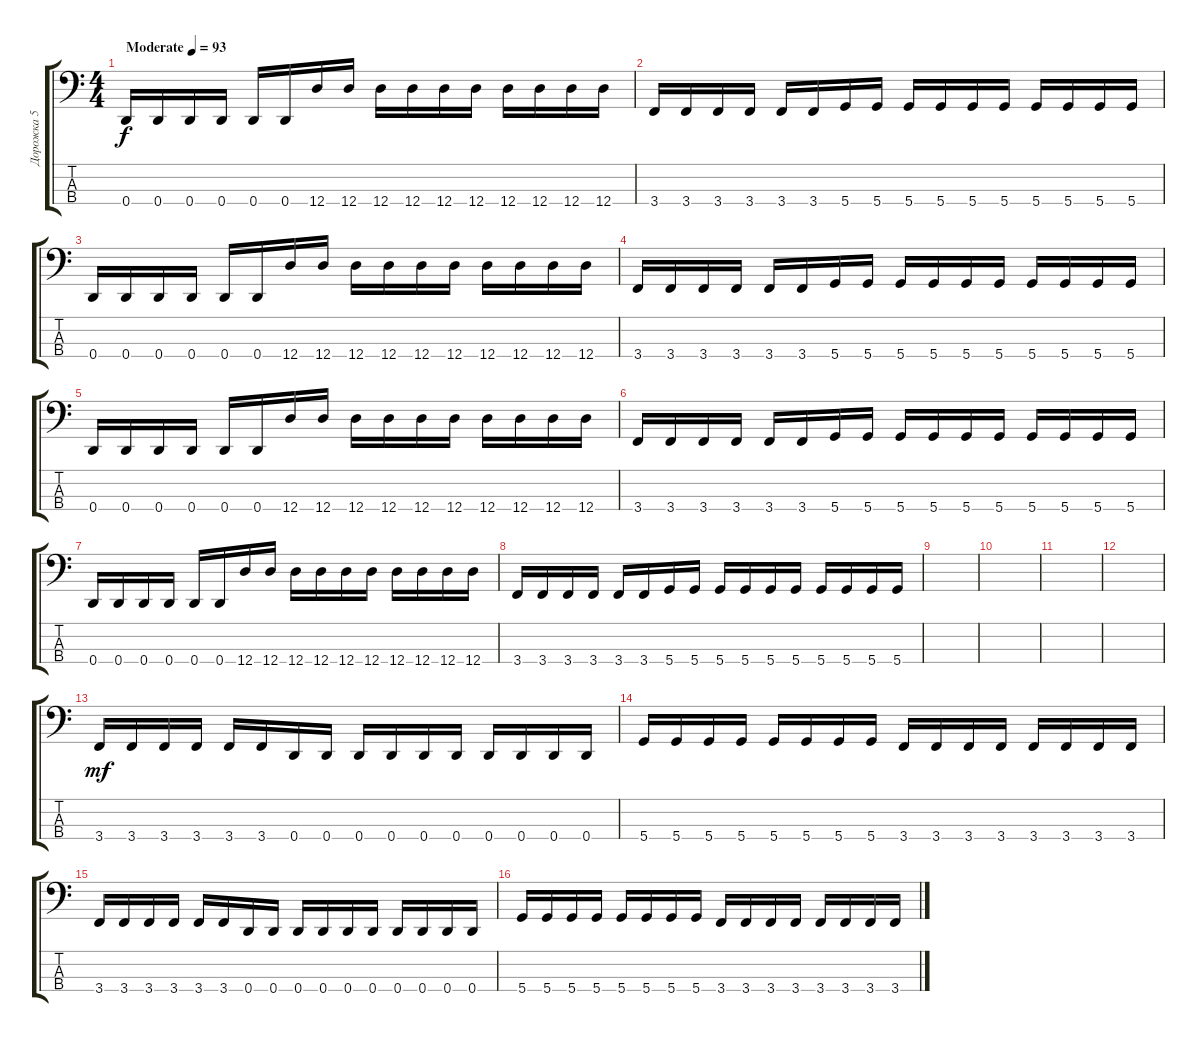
\track ("Дорожка 5" "Дорожка 5") {instrument electricbassfinger}
\staff {score tabs}
\tuning (G2 D2 A1 D1) {hide}
\ts (4 4)
\tempo (93 "Moderate")
\clef f4
\ks c
0.4.16{dy f instrument electricbassfinger} 0.4.16 0.4.16 0.4.16 0.4.16 0.4.16 12.4.16 12.4.16 12.4.16 12.4.16 12.4.16 12.4.16 12.4.16 12.4.16 12.4.16 12.4.16 |
3.4.16 3.4.16 3.4.16 3.4.16 3.4.16 3.4.16 5.4.16 5.4.16 5.4.16 5.4.16 5.4.16 5.4.16 5.4.16 5.4.16 5.4.16 5.4.16 |
0.4.16 0.4.16 0.4.16 0.4.16 0.4.16 0.4.16 12.4.16 12.4.16 12.4.16 12.4.16 12.4.16 12.4.16 12.4.16 12.4.16 12.4.16 12.4.16 |
3.4.16 3.4.16 3.4.16 3.4.16 3.4.16 3.4.16 5.4.16 5.4.16 5.4.16 5.4.16 5.4.16 5.4.16 5.4.16 5.4.16 5.4.16 5.4.16 |
0.4.16 0.4.16 0.4.16 0.4.16 0.4.16 0.4.16 12.4.16 12.4.16 12.4.16 12.4.16 12.4.16 12.4.16 12.4.16 12.4.16 12.4.16 12.4.16 |
3.4.16 3.4.16 3.4.16 3.4.16 3.4.16 3.4.16 5.4.16 5.4.16 5.4.16 5.4.16 5.4.16 5.4.16 5.4.16 5.4.16 5.4.16 5.4.16 |
0.4.16 0.4.16 0.4.16 0.4.16 0.4.16 0.4.16 12.4.16 12.4.16 12.4.16 12.4.16 12.4.16 12.4.16 12.4.16 12.4.16 12.4.16 12.4.16 |
3.4.16 3.4.16 3.4.16 3.4.16 3.4.16 3.4.16 5.4.16 5.4.16 5.4.16 5.4.16 5.4.16 5.4.16 5.4.16 5.4.16 5.4.16 5.4.16 |
|
|
|
|
3.4.16{dy mf} 3.4.16 3.4.16 3.4.16 3.4.16 3.4.16 0.4.16 0.4.16 0.4.16 0.4.16 0.4.16 0.4.16 0.4.16 0.4.16 0.4.16 0.4.16 |
5.4.16 5.4.16 5.4.16 5.4.16 5.4.16 5.4.16 5.4.16 5.4.16 3.4.16 3.4.16 3.4.16 3.4.16 3.4.16 3.4.16 3.4.16 3.4.16 |
3.4.16 3.4.16 3.4.16 3.4.16 3.4.16 3.4.16 0.4.16 0.4.16 0.4.16 0.4.16 0.4.16 0.4.16 0.4.16 0.4.16 0.4.16 0.4.16 |
5.4.16 5.4.16 5.4.16 5.4.16 5.4.16 5.4.16 5.4.16 5.4.16 3.4.16 3.4.16 3.4.16 3.4.16 3.4.16 3.4.16 3.4.16 3.4.16
